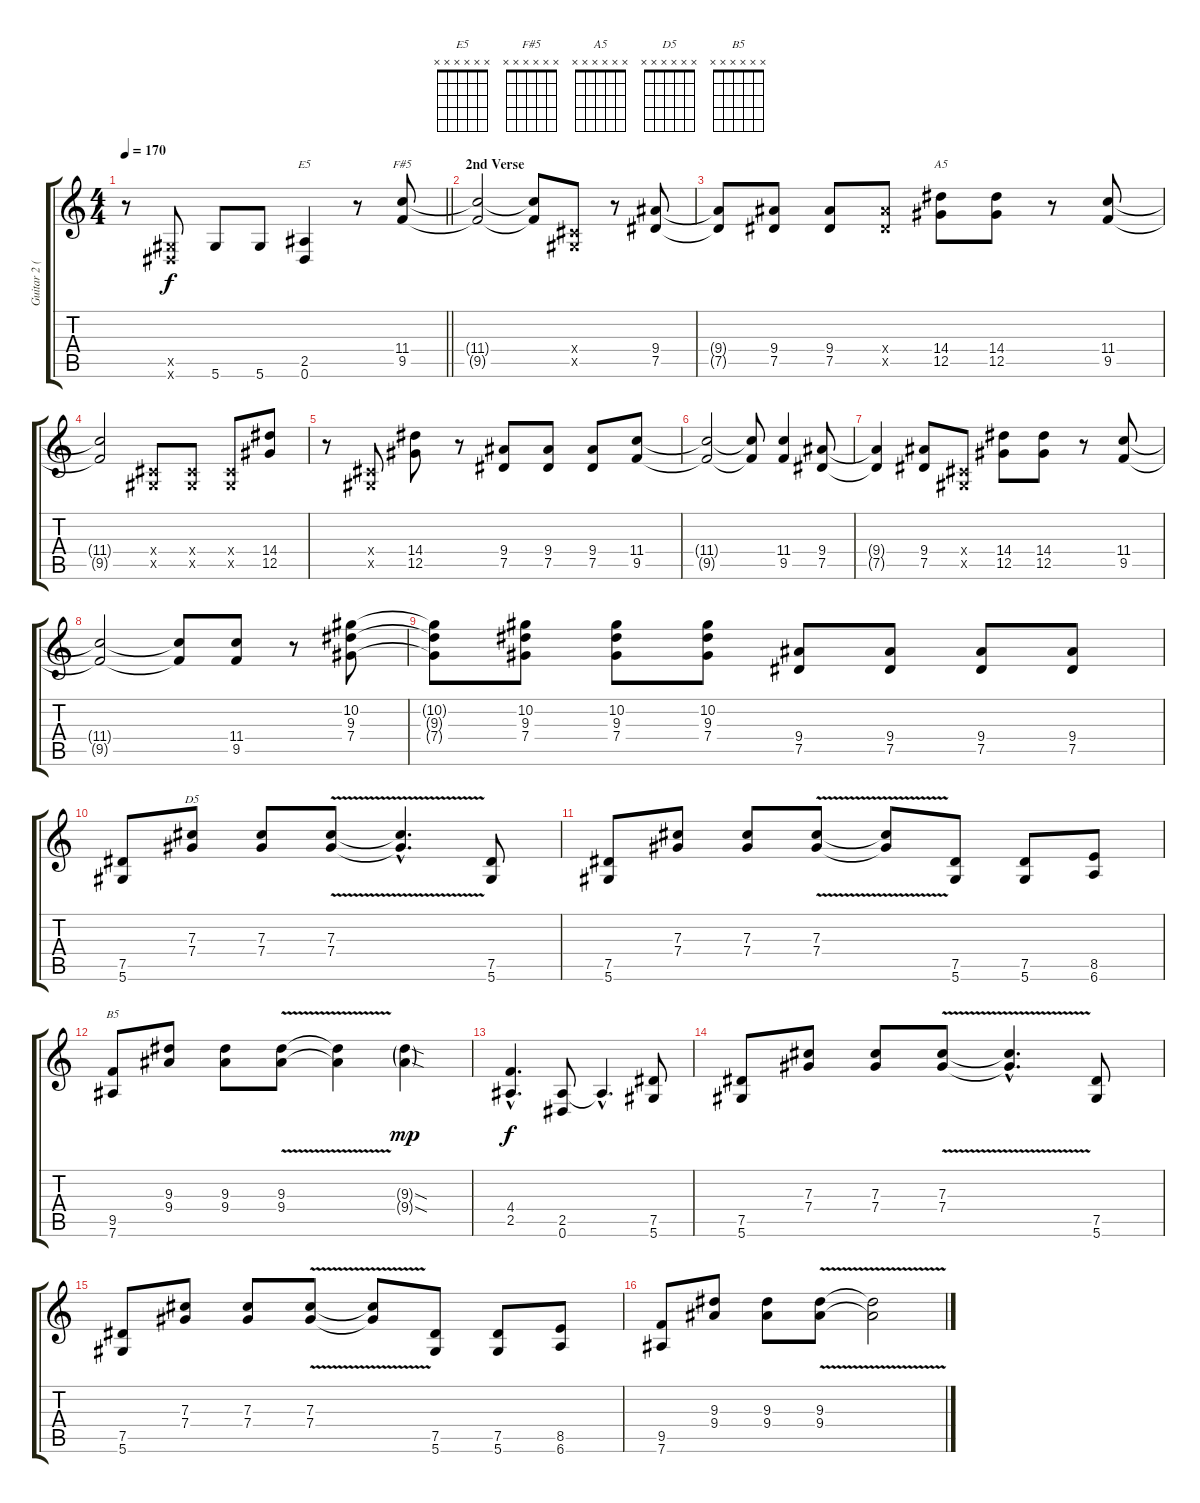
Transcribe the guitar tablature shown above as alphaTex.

\track ("Guitar 2 (Izzy) " "Guitar 2 (") {instrument overdrivenguitar}
\staff {score tabs}
\tuning (Eb4 Bb3 Gb3 Db3 Ab2 Eb2) {hide}
\chord ("E5" x x x x x x)
\chord ("F#5" x x x x x x)
\chord ("A5" x x x x x x)
\chord ("D5" x x x x x x)
\chord ("B5" x x x x x x)
\ts (4 4)
\tempo 170
\clef g2
\barLineRight lightlight
\ks c
r.8{dy f} (0.5{x} 0.6{x}).8 5.6.8 5.6.8 (2.5 0.6).4{ch "E5"} r.8 (11.4 9.5).8{ch "F#5"} |
\section ("" "2nd Verse")
(11.4{t} 9.5{t}).2 (11.4{t} 9.5{t}).8 (0.4{x} 0.5{x}).8 r.8 (9.4 7.5).8 |
(9.4{t} 7.5{t}).8 (9.4 7.5).8 (9.4 7.5).8 (9.4{x} 7.5{x}).8 (14.4 12.5).8{ch "A5"} (14.4 12.5).8 r.8 (11.4 9.5).8 |
(11.4{t} 9.5{t}).2 (0.4{x} 0.5{x}).8 (0.4{x} 0.5{x}).8 (0.4{x} 0.5{x}).8 (14.4 12.5).8 |
r.8 (0.4{x} 0.5{x}).8 (14.4 12.5).8 r.8 (9.4 7.5).8 (9.4 7.5).8 (9.4 7.5).8 (11.4 9.5).8 |
(11.4{t} 9.5{t}).2 (11.4{t} 9.5{t}).8 (11.4 9.5).4 (9.4 7.5).8 |
(9.4{t} 7.5{t}).4 (9.4 7.5).8 (0.4{x} 0.5{x}).8 (14.4 12.5).8 (14.4 12.5).8 r.8 (11.4 9.5).8 |
(11.4{t} 9.5{t}).2 (11.4{t} 9.5{t}).8 (11.4 9.5).8 r.8 (10.2 9.3 7.4).8 |
(10.2{t} 9.3{t} 7.4{t}).8 (10.2 9.3 7.4).8 (10.2 9.3 7.4).8 (10.2 9.3 7.4).8 (9.4 7.5).8 (9.4 7.5).8 (9.4 7.5).8 (9.4 7.5).8 |
(7.5 5.6).8 (7.3 7.4).8{ch "D5"} (7.3 7.4).8 (7.3{v} 7.4{v}).8 (7.3{hac t} 7.4{hac t}).4{d} (7.5 5.6).8 |
(7.5 5.6).8 (7.3 7.4).8 (7.3 7.4).8 (7.3{v} 7.4{v}).8 (7.3{t} 7.4{t}).8 (7.5 5.6).8 (7.5 5.6).8 (8.5 6.6).8 |
(9.5 7.6).8{ch "B5"} (9.3 9.4).8 (9.3 9.4).8 (9.3{v} 9.4{v}).8 (9.3{t} 9.4{t}).4 (9.3{sod g} 9.4{sod g}).4{dy mp} |
(4.4{hac} 2.5{hac}).4{d dy f} (2.5 0.6).8 2.5{hac t}.4{d} (7.5 5.6).8 |
(7.5 5.6).8 (7.3 7.4).8 (7.3 7.4).8 (7.3{v} 7.4{v}).8 (7.3{hac t} 7.4{hac t}).4{d} (7.5 5.6).8 |
(7.5 5.6).8 (7.3 7.4).8 (7.3 7.4).8 (7.3{v} 7.4{v}).8 (7.3{t} 7.4{t}).8 (7.5 5.6).8 (7.5 5.6).8 (8.5 6.6).8 |
(9.5 7.6).8 (9.3 9.4).8 (9.3 9.4).8 (9.3{v} 9.4{v}).8 (9.3{t} 9.4{t}).2
